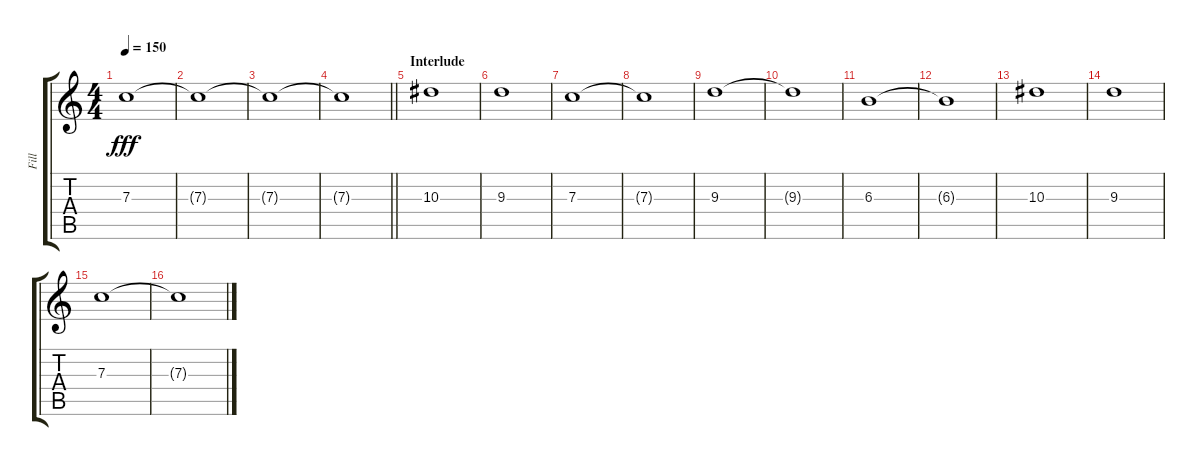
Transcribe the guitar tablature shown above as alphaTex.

\track ("Fill" "Fill") {instrument electricguitarjazz}
\staff {score tabs}
\tuning (D4 A3 F3 C3 G2 C2) {hide}
\ts (4 4)
\tempo 150
\clef g2
\ks c
7.3{t}.1{dy fff} |
7.3{t}.1 |
7.3{t}.1 |
\barLineRight lightlight
7.3{t}.1 |
\section ("" "Interlude")
10.3.1 |
9.3.1 |
7.3.1 |
7.3{t}.1 |
9.3.1 |
9.3{t}.1 |
6.3.1 |
6.3{t}.1 |
10.3.1 |
9.3.1 |
7.3.1 |
7.3{t}.1
